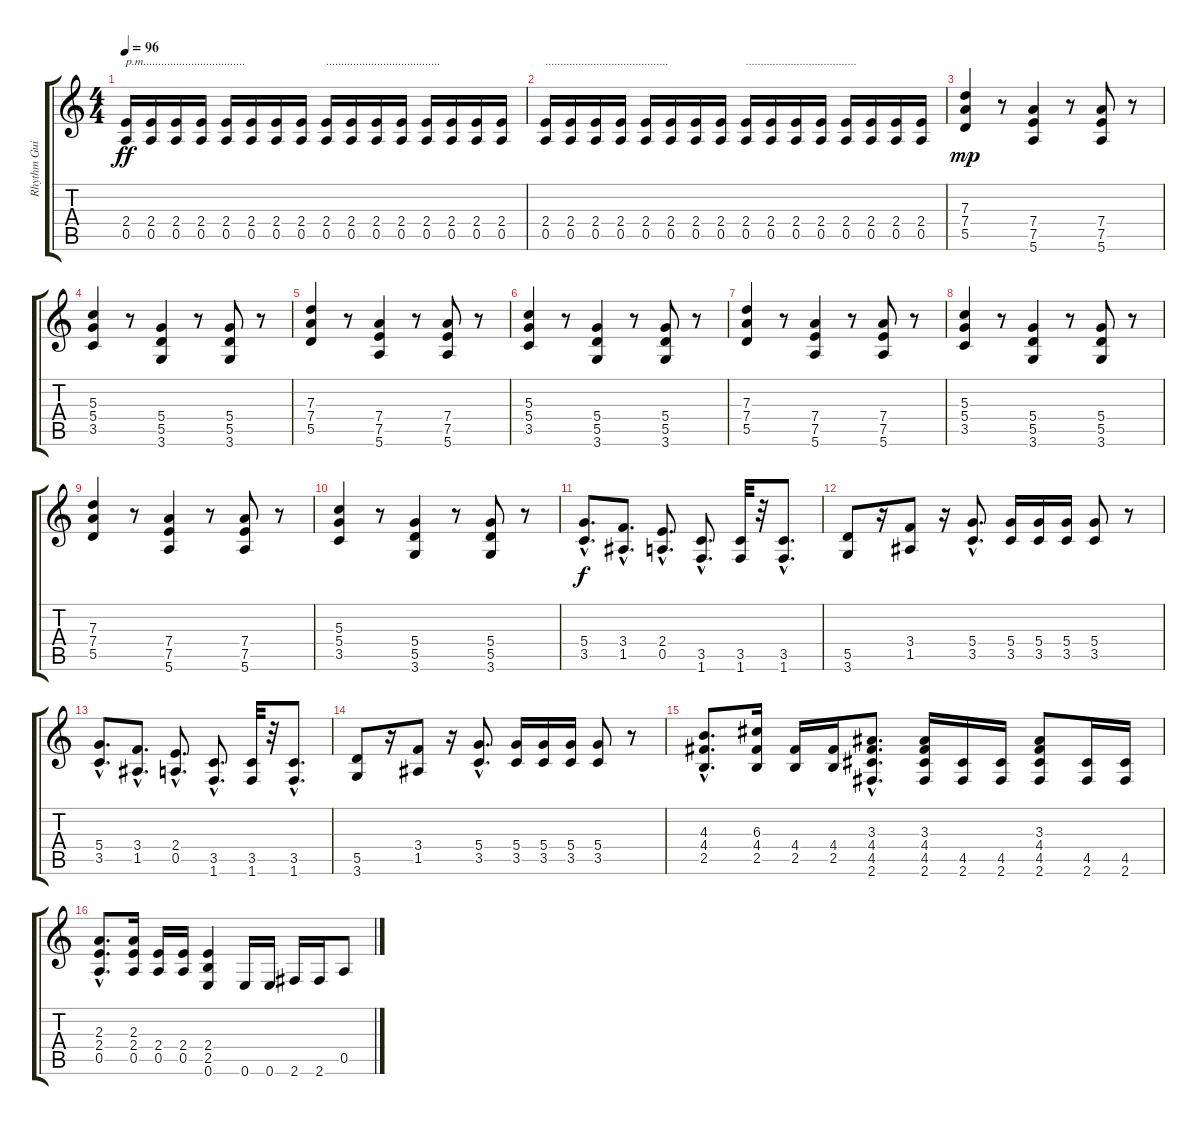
\track ("Rhythm Guitar" "Rhythm Gui") {instrument overdrivenguitar}
\staff {score tabs}
\tuning (E4 B3 G3 D3 A2 E2) {hide}
\ts (4 4)
\tempo 96
\clef g2
\ks c
(2.4 0.5).16{txt "p.m.................................." dy ff} (2.4 0.5).16 (2.4 0.5).16 (2.4 0.5).16 (2.4 0.5).16 (2.4 0.5).16 (2.4 0.5).16 (2.4 0.5).16 (2.4 0.5).16{txt "......................................"} (2.4 0.5).16 (2.4 0.5).16 (2.4 0.5).16 (2.4 0.5).16 (2.4 0.5).16 (2.4 0.5).16 (2.4 0.5).16 |
(2.4 0.5).16{txt "........................................."} (2.4 0.5).16 (2.4 0.5).16 (2.4 0.5).16 (2.4 0.5).16 (2.4 0.5).16 (2.4 0.5).16 (2.4 0.5).16 (2.4 0.5).16{txt "....................................."} (2.4 0.5).16 (2.4 0.5).16 (2.4 0.5).16 (2.4 0.5).16 (2.4 0.5).16 (2.4 0.5).16 (2.4 0.5).16 |
(7.3 7.4 5.5).4{dy mp} r.8 (7.4 7.5 5.6).4 r.8 (7.4 7.5 5.6).8 r.8 |
(5.3 5.4 3.5).4 r.8 (5.4 5.5 3.6).4 r.8 (5.4 5.5 3.6).8 r.8 |
(7.3 7.4 5.5).4 r.8 (7.4 7.5 5.6).4 r.8 (7.4 7.5 5.6).8 r.8 |
(5.3 5.4 3.5).4 r.8 (5.4 5.5 3.6).4 r.8 (5.4 5.5 3.6).8 r.8 |
(7.3 7.4 5.5).4 r.8 (7.4 7.5 5.6).4 r.8 (7.4 7.5 5.6).8 r.8 |
(5.3 5.4 3.5).4 r.8 (5.4 5.5 3.6).4 r.8 (5.4 5.5 3.6).8 r.8 |
(7.3 7.4 5.5).4 r.8 (7.4 7.5 5.6).4 r.8 (7.4 7.5 5.6).8 r.8 |
(5.3 5.4 3.5).4 r.8 (5.4 5.5 3.6).4 r.8 (5.4 5.5 3.6).8 r.8 |
(5.4{hac} 3.5{hac}).8{d dy f} (3.4{hac} 1.5{hac}).8{d} (2.4{hac} 0.5{hac}).8{d} (3.5{hac} 1.6{hac}).8{d} (3.5 1.6).32 r.32 (3.5{hac} 1.6{hac}).8{d} |
(5.5 3.6).8 r.16 (3.4 1.5).8 r.16 (5.4{hac} 3.5{hac}).8{d} (5.4 3.5).16 (5.4 3.5).16 (5.4 3.5).16 (5.4 3.5).8 r.8 |
(5.4{hac} 3.5{hac}).8{d} (3.4{hac} 1.5{hac}).8{d} (2.4{hac} 0.5{hac}).8{d} (3.5{hac} 1.6{hac}).8{d} (3.5 1.6).32 r.32 (3.5{hac} 1.6{hac}).8{d} |
(5.5 3.6).8 r.16 (3.4 1.5).8 r.16 (5.4{hac} 3.5{hac}).8{d} (5.4 3.5).16 (5.4 3.5).16 (5.4 3.5).16 (5.4 3.5).8 r.8 |
(4.3{hac} 4.4{hac} 2.5{hac}).8{d} (6.3 4.4 2.5).16 (4.4 2.5).16 (4.4 2.5).16 (3.3{hac} 4.4{hac} 4.5{hac} 2.6{hac}).8{d} (3.3 4.4 4.5 2.6).16 (4.5 2.6).16 (4.5 2.6).16 (3.3 4.4 4.5 2.6).8 (4.5 2.6).16 (4.5 2.6).16 |
(2.3{hac} 2.4{hac} 0.5{hac}).8{d} (2.3 2.4 0.5).16 (2.4 0.5).16 (2.4 0.5).16 (2.4 2.5 0.6).4 0.6.16 0.6.16 2.6.16 2.6.16 0.5.8
